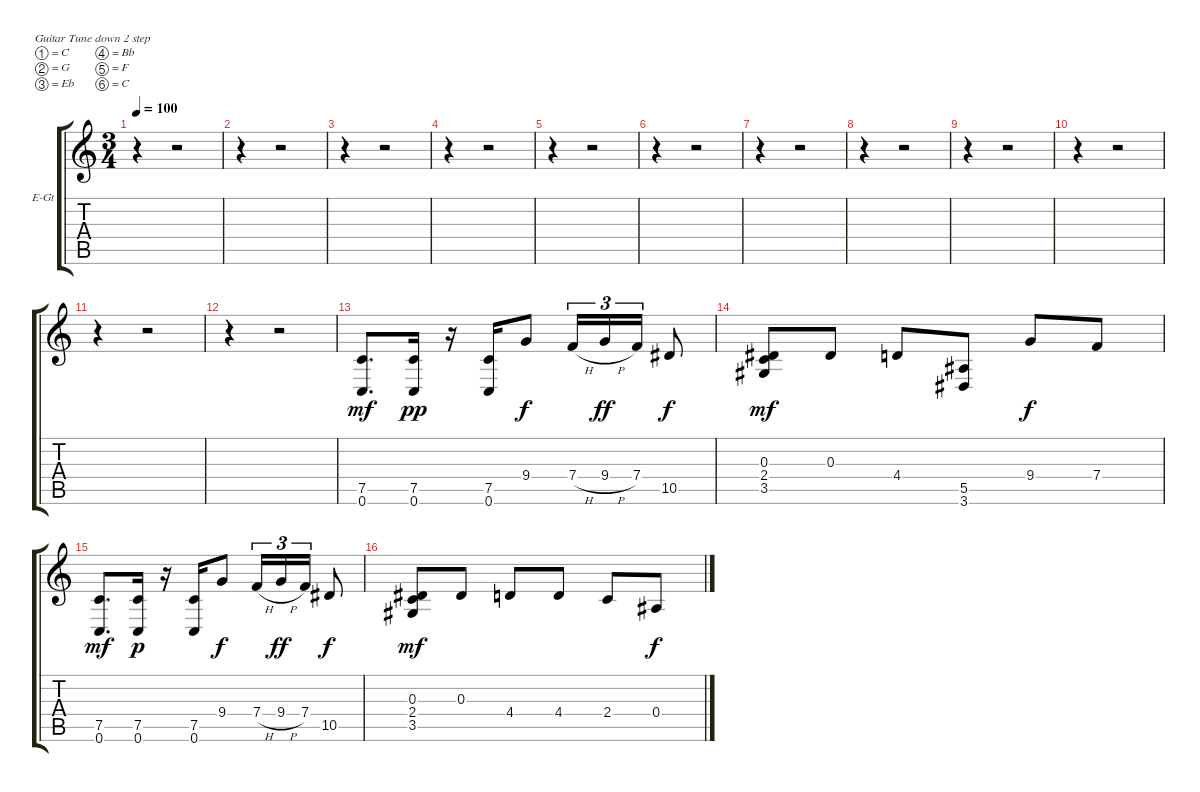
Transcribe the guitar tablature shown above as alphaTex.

\bracketExtendMode groupsimilarinstruments
\firstSystemTrackNameOrientation horizontal
\otherSystemsTrackNameOrientation horizontal
\track ("Guitar 2 (Lead)" "E-Gt") {instrument distortionguitar}
\staff {score tabs}
\tuning (C4 G3 Eb3 Bb2 F2 C2)
\ts (3 4)
\tempo 100
\clef g2
\ks c
r.4{dy mf instrument distortionguitar} r.2 |
r.4 r.2 |
r.4 r.2 |
r.4 r.2 |
r.4 r.2 |
r.4 r.2 |
r.4 r.2 |
r.4 r.2 |
r.4 r.2 |
r.4 r.2 |
r.4 r.2 |
r.4 r.2 |
(7.5 0.6).8{d} (7.5 0.6).16{dy pp} r.16 (7.5 0.6).16 9.4.8{dy f} 7.4{h}.16{tu (3 2)} 9.4{h}.16{tu (3 2) dy ff} 7.4.16{tu (3 2)} 10.5.8{dy f} |
(0.3 2.4 3.5).8{dy mf} 0.3.8 4.4.8 (5.5 3.6).8 9.4.8{dy f} 7.4.8 |
(7.5 0.6).8{d dy mf} (7.5 0.6).16{dy p} r.16 (7.5 0.6).16 9.4.8{dy f} 7.4{h}.16{tu (3 2)} 9.4{h}.16{tu (3 2) dy ff} 7.4.16{tu (3 2)} 10.5.8{dy f} |
(0.3 2.4 3.5).8{dy mf} 0.3.8 4.4.8 4.4.8 2.4.8 0.4.8{dy f}
